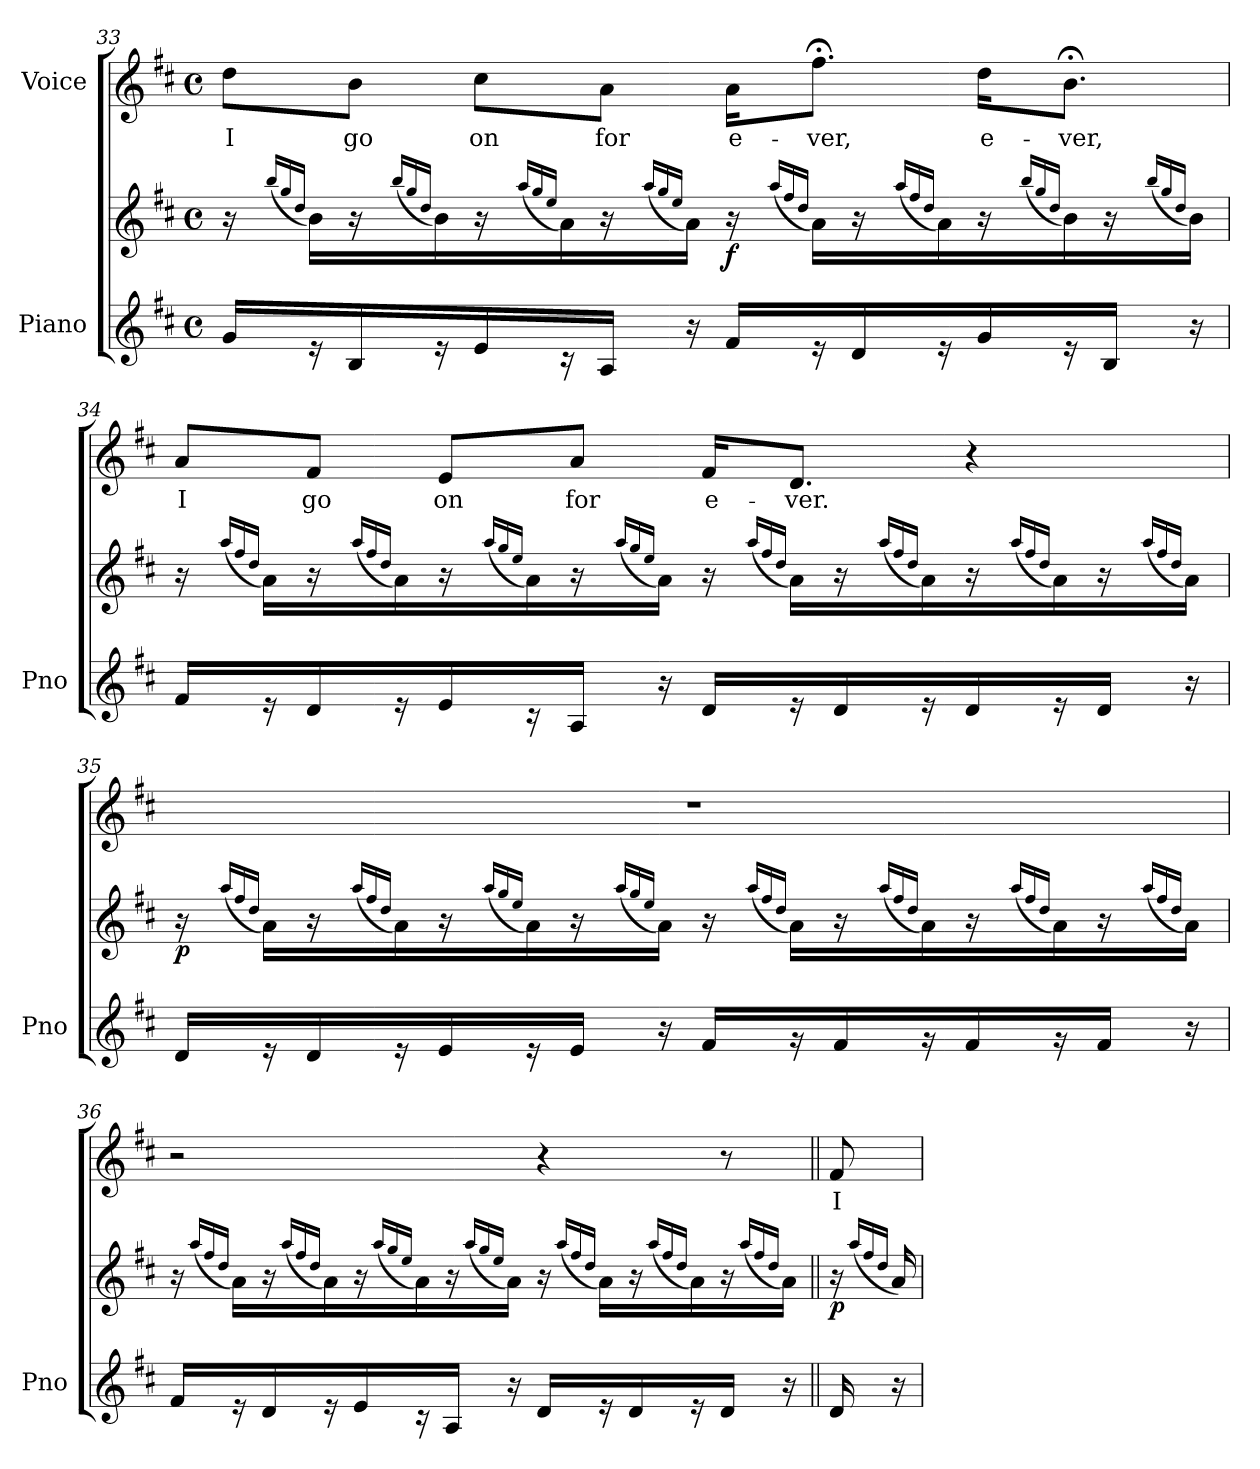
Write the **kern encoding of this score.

**kern	**kern	**dynam	**kern	**text
*part2	*part2	*part2	*part1	*part1
*staff3	*staff2	*staff2/3	*staff1	*staff1
*I"Piano	*	*	*I"Voice	*
*I'Pno	*	*	*	*
!!LO:PB:g=z
*clefG2	*clefG2	*	*clefG2	*
*k[f#c#]	*k[f#c#]	*	*k[f#c#]	*
*M4/4	*M4/4	*	*M4/4	*
*met(c)	*met(c)	*	*met(c)	*
=33	=33	=33	=33	=33
!	!	!	!	!LO:LY:b
16g/LL	16r	.	8dd\L	I
.	(16qbb/LL	.	.	.
.	16qgg/	.	.	.
.	16qdd/JJ	.	.	.
16r	16b\LL)	.	.	.
!	!	!	!	!LO:LY:b
16B/	16r	.	8b\J	go
.	(16qbb/LL	.	.	.
.	16qgg/	.	.	.
.	16qdd/JJ	.	.	.
16r	16b\)	.	.	.
!	!	!	!	!LO:LY:b
16e/	16r	.	8cc#\L	on
.	(16qaa/LL	.	.	.
.	16qgg/	.	.	.
.	16qee/JJ	.	.	.
16r	16a\)	.	.	.
!	!	!	!	!LO:LY:b
16A/JJ	16r	.	8a\J	for
.	(16qaa/LL	.	.	.
.	16qgg/	.	.	.
.	16qee/JJ	.	.	.
16r	16a\JJ)	.	.	.
!	!	!LO:DY:b	!	!LO:LY:b
16f#/LL	16r	f	16a\KL	e-
.	(16qaa/LL	.	.	.
.	16qff#/	.	.	.
.	16qdd/JJ	.	.	.
!	!	!	!	!LO:LY:b
16r	16a\LL)	.	8.ff#;<\J	-ver,
16d/	16r	.	.	.
.	(16qaa/LL	.	.	.
.	16qff#/	.	.	.
.	16qdd/JJ	.	.	.
16r	16a\)	.	.	.
!	!	!	!	!LO:LY:b
16g/	16r	.	16dd\KL	e-
.	(16qbb/LL	.	.	.
.	16qgg/	.	.	.
.	16qdd/JJ	.	.	.
!	!	!	!	!LO:LY:b
16r	16b\)	.	8.b;<\J	-ver,
16B/JJ	16r	.	.	.
.	(16qbb/LL	.	.	.
.	16qgg/	.	.	.
.	16qdd/JJ	.	.	.
16r	16b\JJ)	.	.	.
!!LO:LB:g=z
=34	=34	=34	=34	=34
!	!	!	!	!LO:LY:b
16f#/LL	16r	.	8a/L	I
.	(16qaa/LL	.	.	.
.	16qff#/	.	.	.
.	16qdd/JJ	.	.	.
16r	16a\LL)	.	.	.
!	!	!	!	!LO:LY:b
16d/	16r	.	8f#/J	go
.	(16qaa/LL	.	.	.
.	16qff#/	.	.	.
.	16qdd/JJ	.	.	.
16r	16a\)	.	.	.
!	!	!	!	!LO:LY:b
16e/	16r	.	8e/L	on
.	(16qaa/LL	.	.	.
.	16qgg/	.	.	.
.	16qee/JJ	.	.	.
16r	16a\)	.	.	.
!	!	!	!	!LO:LY:b
16A/JJ	16r	.	8a/J	for
.	(16qaa/LL	.	.	.
.	16qgg/	.	.	.
.	16qee/JJ	.	.	.
16r	16a\JJ)	.	.	.
!	!	!	!	!LO:LY:b
16d/LL	16r	.	16f#/KL	e-
.	(16qaa/LL	.	.	.
.	16qff#/	.	.	.
.	16qdd/JJ	.	.	.
!	!	!	!	!LO:LY:b
16r	16a\LL)	.	8.d/J	-ver.
16d/	16r	.	.	.
.	(16qaa/LL	.	.	.
.	16qff#/	.	.	.
.	16qdd/JJ	.	.	.
16r	16a\)	.	.	.
16d/	16r	.	4r	.
.	(16qaa/LL	.	.	.
.	16qff#/	.	.	.
.	16qdd/JJ	.	.	.
16r	16a\)	.	.	.
16d/JJ	16r	.	.	.
.	(16qaa/LL	.	.	.
.	16qff#/	.	.	.
.	16qdd/JJ	.	.	.
16r	16a\JJ)	.	.	.
!!LO:LB:g=z
=35	=35	=35	=35	=35
!	!	!LO:DY:b	!	!
16d/LL	16r	p	1r	.
.	(16qaa/LL	.	.	.
.	16qff#/	.	.	.
.	16qdd/JJ	.	.	.
16r	16a\LL)	.	.	.
16d/	16r	.	.	.
.	(16qaa/LL	.	.	.
.	16qff#/	.	.	.
.	16qdd/JJ	.	.	.
16r	16a\)	.	.	.
16e/	16r	.	.	.
.	(16qaa/LL	.	.	.
.	16qgg/	.	.	.
.	16qee/JJ	.	.	.
16r	16a\)	.	.	.
16e/JJ	16r	.	.	.
.	(16qaa/LL	.	.	.
.	16qgg/	.	.	.
.	16qee/JJ	.	.	.
16r	16a\JJ)	.	.	.
16f#/LL	16r	.	.	.
.	(16qaa/LL	.	.	.
.	16qff#/	.	.	.
.	16qdd/JJ	.	.	.
16r	16a\LL)	.	.	.
16f#/	16r	.	.	.
.	(16qaa/LL	.	.	.
.	16qff#/	.	.	.
.	16qdd/JJ	.	.	.
16r	16a\)	.	.	.
16f#/	16r	.	.	.
.	(16qaa/LL	.	.	.
.	16qff#/	.	.	.
.	16qdd/JJ	.	.	.
16r	16a\)	.	.	.
16f#/JJ	16r	.	.	.
.	(16qaa/LL	.	.	.
.	16qff#/	.	.	.
.	16qdd/JJ	.	.	.
16r	16a\JJ)	.	.	.
!!LO:LB:g=z
=36	=36	=36	=36	=36
16f#/LL	16r	.	2r	.
.	(16qaa/LL	.	.	.
.	16qff#/	.	.	.
.	16qdd/JJ	.	.	.
16r	16a\LL)	.	.	.
16d/	16r	.	.	.
.	(16qaa/LL	.	.	.
.	16qff#/	.	.	.
.	16qdd/JJ	.	.	.
16r	16a\)	.	.	.
16e/	16r	.	.	.
.	(16qaa/LL	.	.	.
.	16qgg/	.	.	.
.	16qee/JJ	.	.	.
16r	16a\)	.	.	.
16A/JJ	16r	.	.	.
.	(16qaa/LL	.	.	.
.	16qgg/	.	.	.
.	16qee/JJ	.	.	.
16r	16a\JJ)	.	.	.
16d/LL	16r	.	4r	.
.	(16qaa/LL	.	.	.
.	16qff#/	.	.	.
.	16qdd/JJ	.	.	.
16r	16a\LL)	.	.	.
16d/	16r	.	.	.
.	(16qaa/LL	.	.	.
.	16qff#/	.	.	.
.	16qdd/JJ	.	.	.
16r	16a\)	.	.	.
16d/JJ	16r	.	8r	.
.	(16qaa/LL	.	.	.
.	16qff#/	.	.	.
.	16qdd/JJ	.	.	.
16r	16a\JJ)	.	.	.
!!LO:PB:g=z
=36X3||	=36X3||	=36X3||	=36X3||	=36X3||
!	!	!LO:DY:b	!	!LO:LY:b
16d/	16r	p	8f#/	I
.	(16qaa/LL	.	.	.
.	16qff#/	.	.	.
.	16qdd/JJ	.	.	.
16r	16a/)	.	.	.
=	=	=	=	=
*-	*-	*-	*-	*-
